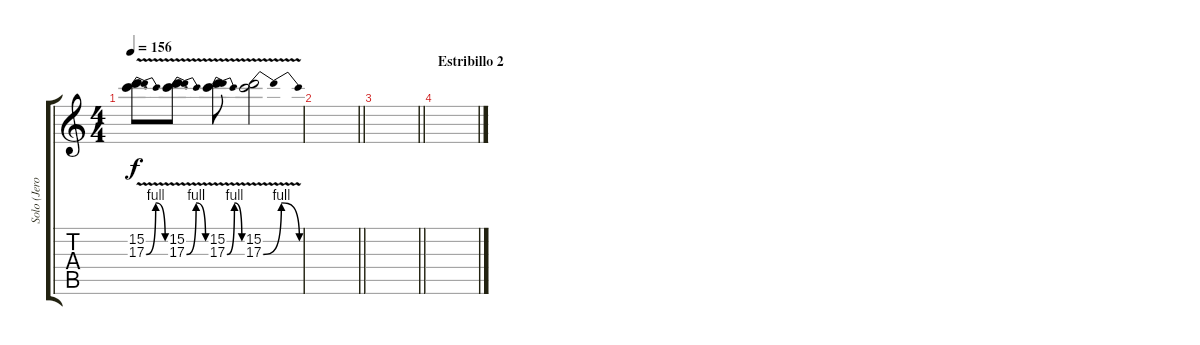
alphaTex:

\track ("Solo (Jero)" "Solo (Jero") {instrument distortionguitar}
\staff {score tabs}
\tuning (E4 B3 G3 D3 A2 E2) {hide}
\ts (4 4)
\tempo 156
\clef g2
\ks c
(15.2 17.3{be (bendrelease 0 0 15 4 55 4 60 0) v}).8{d dy f} (15.2 17.3{be (bendrelease 0 0 14 4 54 4 60 0) v}).8{d} (15.2 17.3{be (bendrelease 0 0 15 4 55 4 60 0) v}).8 (15.2 17.3{be (bendrelease 0 0 3 4 57 4 60 0) v}).2 |
\barLineRight lightlight
|
\barLineRight lightlight
|
\section ("" "Estribillo 2")
